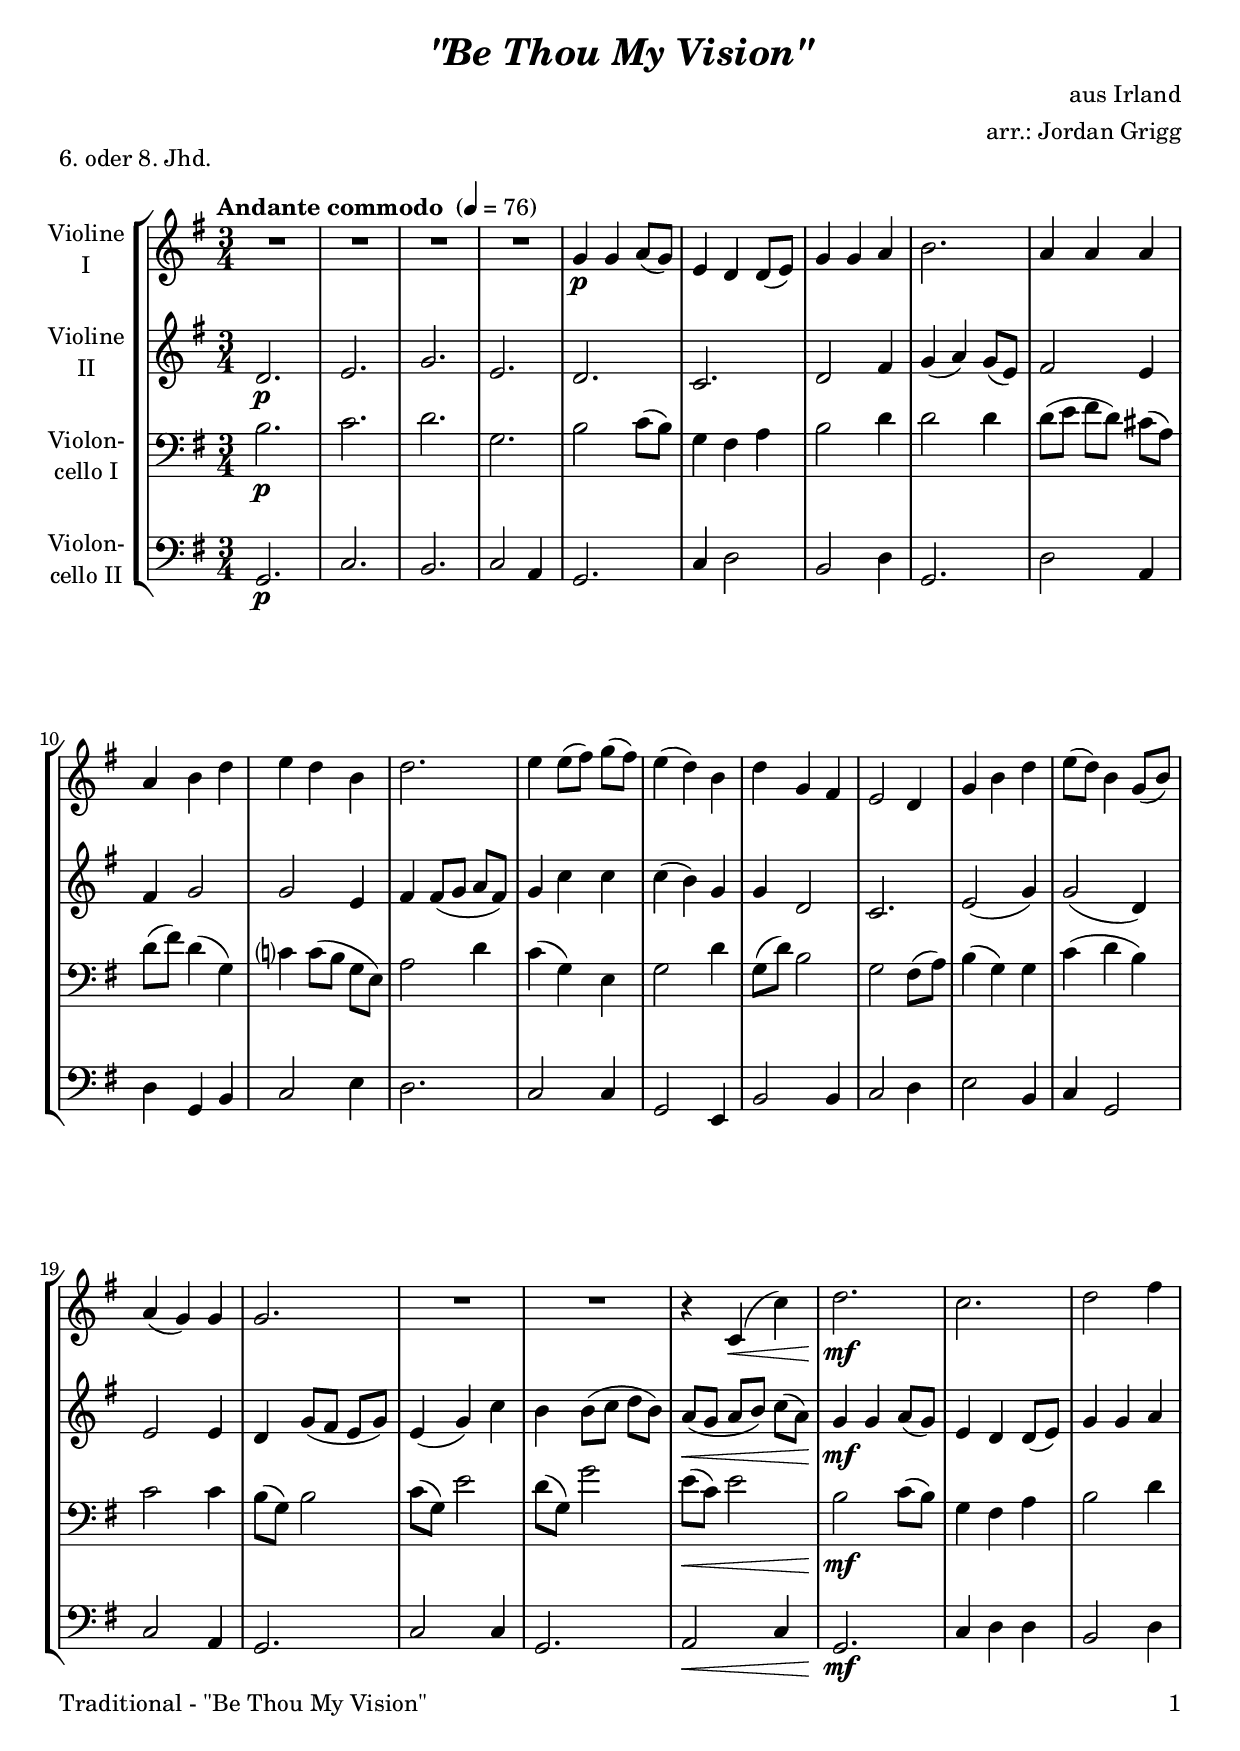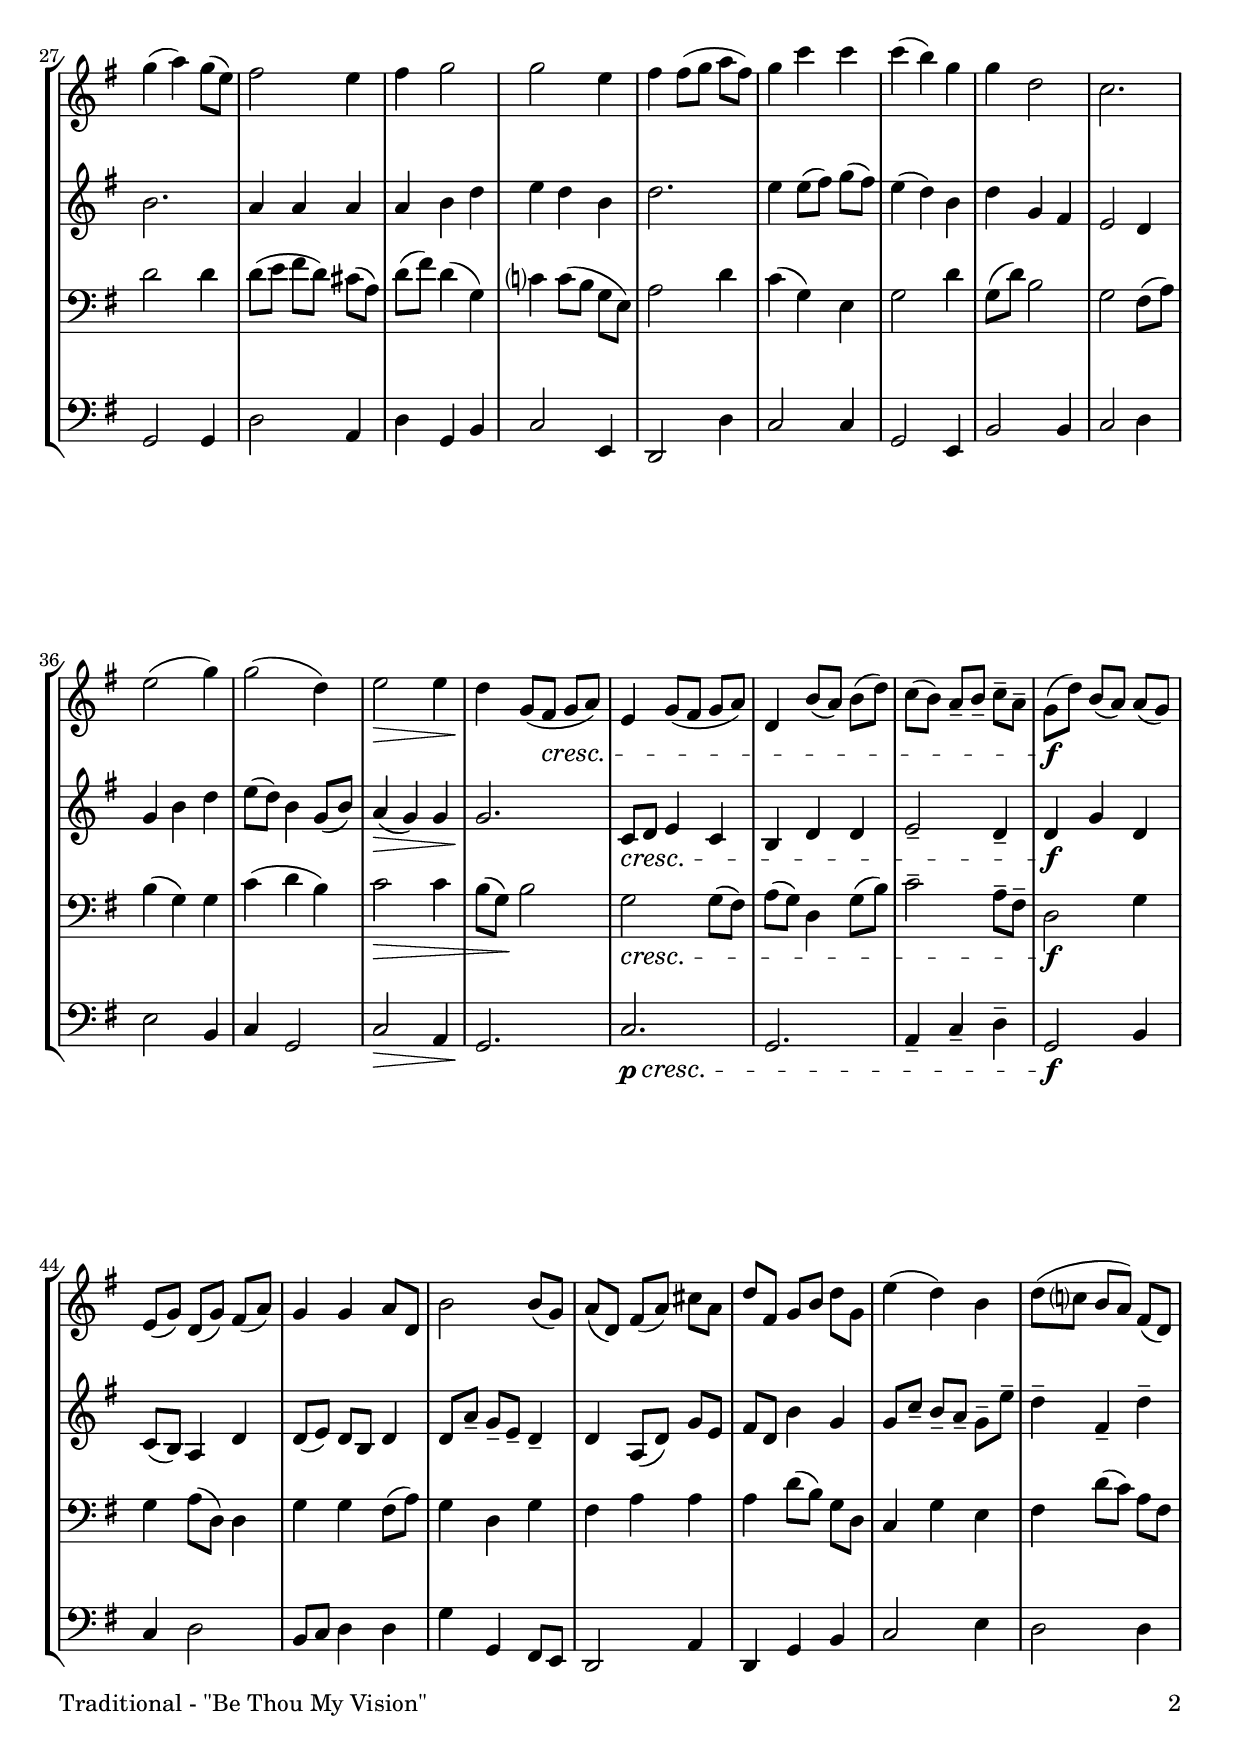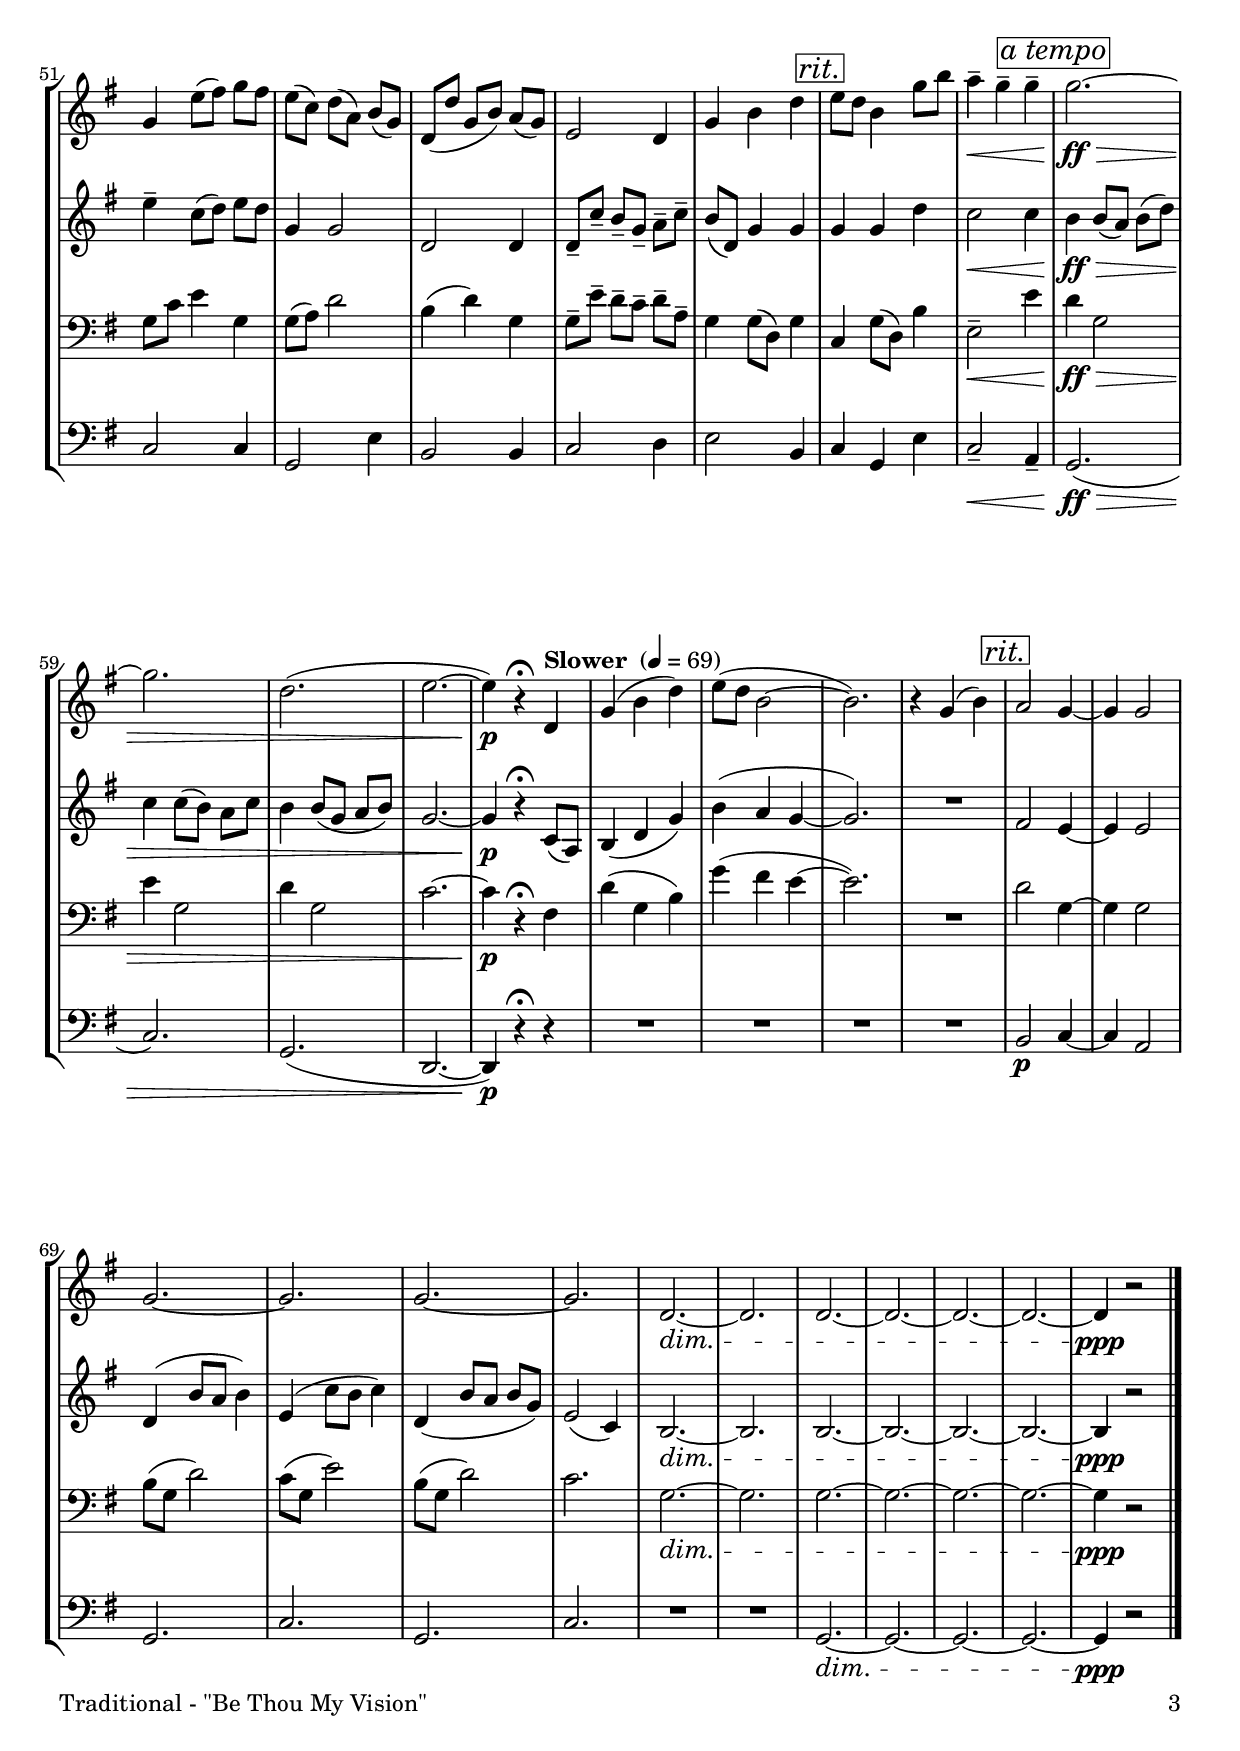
\version "2.24.1"
\include "deutsch.ly"

#(set-global-staff-size 20.5)

\header {
  title     = \markup \bold \italic "\"Be Thou My Vision\""
  composer  = "aus Irland"
  arranger  = "arr.: Jordan Grigg"
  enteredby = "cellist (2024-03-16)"
  piece     = "6. oder 8. Jhd."
}

voiceconsts = {
  \key g \major
  \time 3/4
  \clef "treble"
  \numericTimeSignature
  \compressEmptyMeasures
  % Set default beaming for all staves
  \set Timing.beamExceptions = #'()
  \set Timing.baseMoment     = #(ly:make-moment 1 4)
  \set Timing.beatStructure  = #'(1 1 1)
  \tempo "Andante commodo " 4=76
}

mist = "string ensemble 1"
mivl = "violin"
miba = "cello"
mipz = "pizzicato strings"

atem = \mark \markup \box \italic "a tempo"
rit  = \mark \markup \box \italic "rit."

va = \relative c'' {
  \voiceconsts

  R2.*4
  g4\p g a8( g)
  e4 d d8( e)
  g4 g a

  h2.
  a4 a a
  a h d
  e d h
  d2.
  e4 e8( fis) g( fis)
  e4( d) h

  d g, fis
  e2 d4
  g h d
  e8( d) h4 g8( h)
  a4( g) g
  g2.
  R2.*2

  r4 c,(\< c')
  d2.\mf
  c
  d2 fis4
  g( a) g8( e)

  fis2 e4
  fis g2
  g e4
  fis fis8( g a fis)
  g4 c c
  c( h) g
  g d2

  c2.
  e2( g4)
  g2( d4)
  e2\> e4
  d\! g,8( fis\cresc g a)
  e4 g8( fis g a)
  d,4 h'8( a) h( d)

  c( h) a-- h-- c-- a--
  g(\f d') h( a) a( g)
  e( g) d( g) fis( a)
  g4 g a8 d,
  h'2 h8( g)
  a( d,) fis( a) cis a

  d fis, g h d g,
  e'4( d) h
  d8( c? h a) fis( d)
  g4 e'8( fis) g fis
  e( c) d( a) h( g)
  d( d' g, h) a( g)

  e2 d4
  g h d \rit
  e8 d h4 g'8 h
  a4--\< g-- g-- \atem
  g2.~\ff\decr
  g

  d2.(
  e~
  e4)\p r\fermata \tempo "Slower " 4=69 d,
  g( h d)
  e8( d h2~
  h2.)
  r4 g( h) \rit
  a2 g4~

  g g2
  g2.~
  g
  g~
  g

  d~\dim
  d
  d~
  d~
  d~
  d~
  d4\ppp r2 \bar "|."
}

vb = \relative c' {
  \voiceconsts

  d2.\p
  e
  g
  e
  d
  c
  d2 fis4

  g( a) g8( e)
  fis2 e4
  fis g2
  g e4
  fis fis8( g a fis)
  g4 c c
  c( h) g

  g d2
  c2.
  e2( g4)
  g2( d4)
  e2 e4
  d g8( fis e g)
  e4( g) c

  h4 h8( c d h)
  a(\< g a h) c( a)
  g4\!\mf g a8( g)
  e4 d d8( e)
  g4 g a
  h2.

  a4 a a
  a h d
  e d h
  d2.
  e4 e8( fis) g( fis)
  e4( d) h
  d g, fis

  e2 d4
  g h d
  e8( d) h4 g8( h)
  a4(\> g) g
  g2.\!
  c,8\cresc d e4 c
  h d d

  e2-- d4--
  d\f g d
  c8( h) a4 d
  d8( e) d h d4
  d8 a'-- g-- e-- d4--
  d a8( d) g e

  fis d h'4 g
  g8 c-- h-- a-- g-- e'--
  d4-- fis,-- d'--
  e-- c8( d) e d
  g,4 g2
  d d4

  d8-- c'-- h-- g-- a-- c--
  h( d,) g4 g \rit
  g g d'
  c2\< c4 \atem
  h\!\ff\decr h8( a) h( d)
  c4 c8( h) a c

  h4 h8( g a h)
  g2.~
  g4\p r\fermata \tempo "Slower " 4=69 c,8( a)
  h4( d g)
  h( a g~
  g2.)
  R \rit
  fis2 e4~

  e e2
  d4( h'8 a h4)
  e,( c'8 h c4)
  d,( h'8 a h g)
  e2( c4)

  h2.~\dim
  h
  h~
  h~
  h~
  h~
  h4\ppp r2 \bar "|."
}

vc = \relative c' {
  \voiceconsts
  \clef "bass"

  h2.\p
  c
  d
  g,
  h2 c8( h)
  g4 fis a
  h2 d4

  d2 d4
  d8( e fis d) cis( a)
  d( fis) d4( g,)
  c? c8( h g e)
  a2 d4
  c( g) e
  g2 d'4

  g,8( d') h2
  g fis8( a)
  h4( g) g
  c( d h)
  c2 c4
  h8( g) h2
  c8( g) e'2

  d8( g,) g'2
  e8(\< c) e2
  h\!\mf c8( h)
  g4 fis a
  h2 d4
  d2 d4

  d8( e fis d) cis( a)
  d( fis) d4( g,)
  c? c8( h g e)
  a2 d4
  c( g) e
  g2 d'4
  g,8( d') h2

  g fis8( a)
  h4( g) g
  c( d h)
  c2\> c4
  h8( g)\! h2
  g\cresc g8( fis)
  a( g) d4 g8( h)

  c2-- a8-- fis--
  d2\f g4
  g a8( d,) d4
  g g fis8( a)
  g4 d g
  fis a a

  a d8( h) g d
  c4 g' e
  fis d'8( c) a fis
  g c e4 g,
  g8( a) d2
  h4( d) g,

  g8-- e'-- d-- c-- d-- a--
  g4 g8( d) g4 \rit
  c, g'8( d) h'4
  e,2--\< e'4 \atem
  d\!\ff\decr g,2
  e'4 g,2

  d'4 g,2
  c2.~
  c4\p r\fermata \tempo "Slower " 4=69 fis,
  d'( g, h)
  g'( fis e~
  e2.)
  R \rit
  d2 g,4~

  g g2
  h8( g d'2)
  c8( g e'2)
  h8( g d'2)
  c2.

  g~\dim
  g
  g~
  g~
  g~
  g~
  g4\ppp r2 \bar "|."
}

vd = \relative c {
  \voiceconsts
  \clef "bass"

  g2.\p
  c
  h
  c2 a4
  g2.
  c4 d2
  h d4

  g,2.
  d'2 a4
  d
  g, h
  c2 e4
  d2.
  c2 c4
  g2 e4

  h'2 h4
  c2 d4
  e2 h4
  c g2
  c a4
  g2.
  c2 c4

  g2.
  a2\< c4
  g2.\!\mf
  c4 d d
  h2 d4
  g,2 g4

  d'2 a4
  d g, h
  c2 e,4
  d2 d'4
  c2 c4
  g2 e4
  h'2 h4

  c2 d4
  e2 h4
  c g2
  c\> a4
  g2.\!
  c\p\cresc
  g

  a4-- c-- d--
  g,2\f h4
  c d2
  h8 c d4 d
  g g, fis8 e
  d2 a'4

  d, g h
  c2 e4
  d2 d4
  c2 c4
  g2 e'4
  h2 h4

  c2 d4
  e2 h4 \rit
  c g e'
  c2--\< a4-- \atem
  g2.(\!\ff\decr
  c)

  g(
  d~
  d4)\p r\fermata \tempo "Slower " 4=69 r
  R2.*4
  h'2\p c4~

  c a2
  g2.
  c
  g
  c

  R2.*2
  g2.~\dim
  g~
  g~
  g~
  g4\ppp r2 \bar "|."
}


music = \new StaffGroup <<
      \new Staff {
	\set Staff.midiInstrument = \mivl
	\set Staff.instrumentName = \markup \center-column { "Violine" "I" }
	\transpose g g { \va }
      }

      \new Staff {
	\set Staff.midiInstrument = \mivl
	\set Staff.instrumentName = \markup \center-column { "Violine" "II" }
	\transpose g g { \vb }
      }

      \new Staff {
	\set Staff.midiInstrument = \miba
	\set Staff.instrumentName = \markup \center-column { "Violon-" "cello I" }
	\transpose g g { \vc }
      }

      \new Staff {
	\set Staff.midiInstrument = \miba
	\set Staff.instrumentName = \markup \center-column { "Violon-" "cello II" }
	\transpose g g { \vd }
      }
>>

\book {
   \paper {
    print-page-number = ##t
    print-first-page-number = ##t
    ragged-last-bottom = ##f
    oddHeaderMarkup = \markup \null
    evenHeaderMarkup = \markup \null
    oddFooterMarkup = \markup {
      \fill-line {
        \if \should-print-page-number
        "Traditional - \"Be Thou My Vision\"" \fromproperty #'page:page-number-string
      }
    }
    evenFooterMarkup = \oddFooterMarkup
  } \score {
    \music
    \layout {}
  }

  \score {
    \unfoldRepeats \music

    \midi {
      \context {
        \Score
      }
    }
  }
}